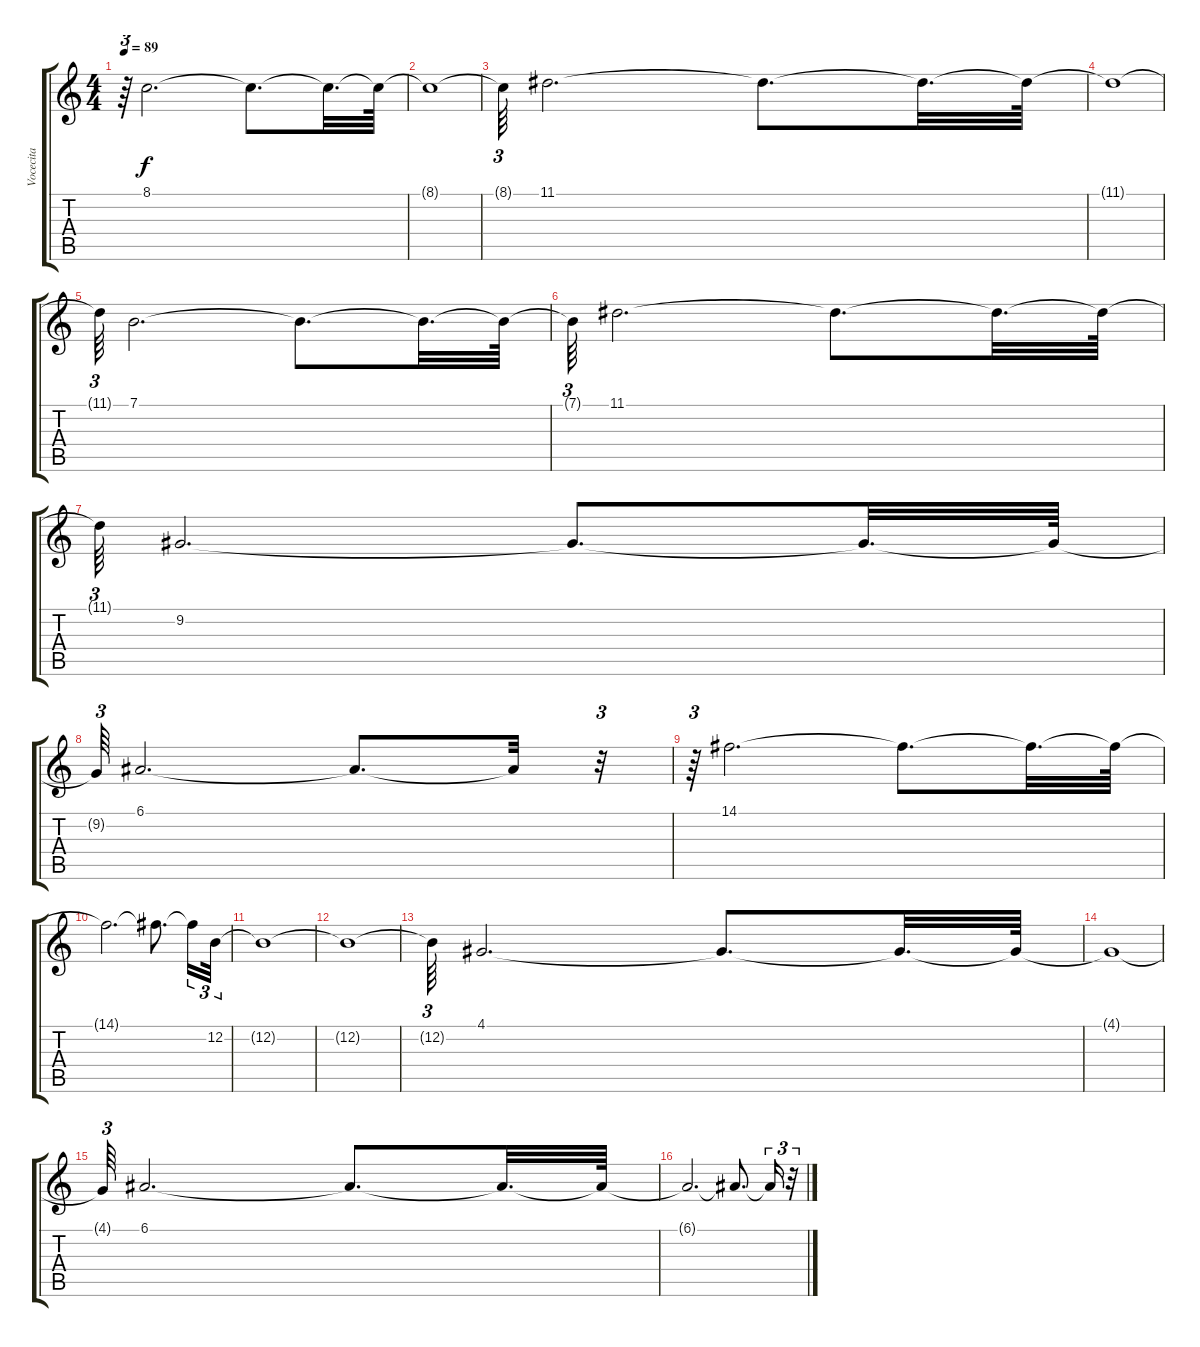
\track ("Vocecita" "Vocecita") {instrument pad5bowed}
\staff {score tabs}
\tuning (E4 B3 G3 D3 A2 E2) {hide}
\ts (4 4)
\tempo 89
\clef g2
\ks c
r.64{tu (3 2) dy f} 8.1.2{d} 8.1{t}.8{d} 8.1{t}.32{d} 8.1{t}.64 |
8.1{t}.1 |
8.1{t}.64{tu (3 2)} 11.1.2{d} 11.1{t}.8{d} 11.1{t}.32{d} 11.1{t}.64 |
11.1{t}.1 |
11.1{t}.64{tu (3 2)} 7.1.2{d} 7.1{t}.8{d} 7.1{t}.32{d} 7.1{t}.64 |
7.1{t}.64{tu (3 2)} 11.1.2{d} 11.1{t}.8{d} 11.1{t}.32{d} 11.1{t}.64 |
11.1{t}.64{tu (3 2)} 9.2.2{d} 9.2{t}.8{d} 9.2{t}.32{d} 9.2{t}.64 |
9.2{t}.64{tu (3 2)} 6.1.2{d} 6.1{t}.8{d} 6.1{t}.32 r.32{tu (3 2)} |
r.64{tu (3 2)} 14.1.2{d} 14.1{t}.8{d} 14.1{t}.32{d} 14.1{t}.64 |
14.1{t}.2{d} 14.1{t}.8{d} 14.1{t}.16{tu (3 2)} 12.2.32{tu (3 2)} |
12.2{t}.1 |
12.2{t}.1 |
12.2{t}.64{tu (3 2)} 4.1.2{d} 4.1{t}.8{d} 4.1{t}.32{d} 4.1{t}.64 |
4.1{t}.1 |
4.1{t}.64{tu (3 2)} 6.1.2{d} 6.1{t}.8{d} 6.1{t}.32{d} 6.1{t}.64 |
6.1{t}.2{d} 6.1{t}.8{d} 6.1{t}.16{tu (3 2)} r.32{tu (3 2)}
